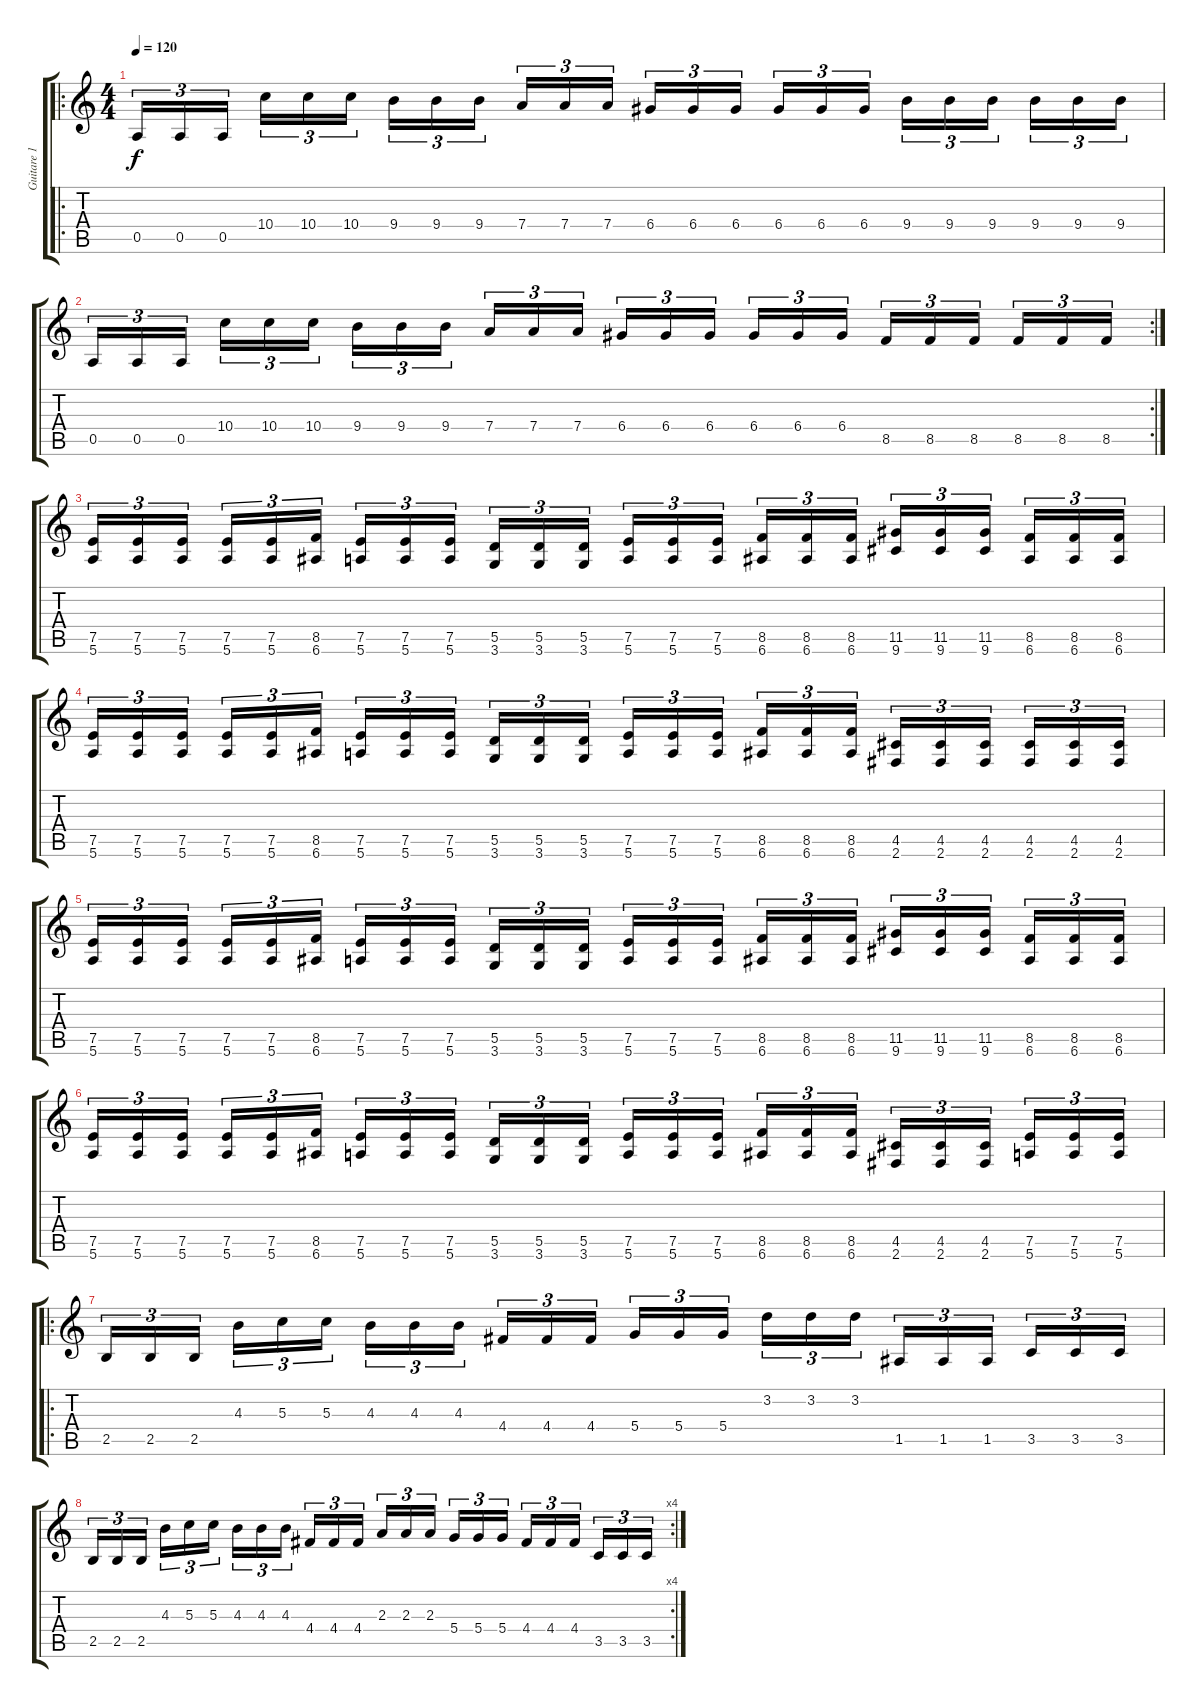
\track ("Guitare 1" "Guitare 1") {instrument distortionguitar}
\staff {score tabs}
\tuning (E4 B3 G3 D3 A2 E2) {hide}
\ro
\ts (4 4)
\tempo 120
\clef g2
\ks c
0.5.16{tu (3 2) dy f} 0.5.16{tu (3 2)} 0.5.16{tu (3 2) beam splitsecondary} 10.4.16{tu (3 2)} 10.4.16{tu (3 2)} 10.4.16{tu (3 2)} 9.4.16{tu (3 2)} 9.4.16{tu (3 2)} 9.4.16{tu (3 2) beam splitsecondary} 7.4.16{tu (3 2)} 7.4.16{tu (3 2)} 7.4.16{tu (3 2)} 6.4.16{tu (3 2)} 6.4.16{tu (3 2)} 6.4.16{tu (3 2) beam splitsecondary} 6.4.16{tu (3 2)} 6.4.16{tu (3 2)} 6.4.16{tu (3 2)} 9.4.16{tu (3 2)} 9.4.16{tu (3 2)} 9.4.16{tu (3 2) beam splitsecondary} 9.4.16{tu (3 2)} 9.4.16{tu (3 2)} 9.4.16{tu (3 2)} |
\rc 2
0.5.16{tu (3 2)} 0.5.16{tu (3 2)} 0.5.16{tu (3 2) beam splitsecondary} 10.4.16{tu (3 2)} 10.4.16{tu (3 2)} 10.4.16{tu (3 2)} 9.4.16{tu (3 2)} 9.4.16{tu (3 2)} 9.4.16{tu (3 2) beam splitsecondary} 7.4.16{tu (3 2)} 7.4.16{tu (3 2)} 7.4.16{tu (3 2)} 6.4.16{tu (3 2)} 6.4.16{tu (3 2)} 6.4.16{tu (3 2) beam splitsecondary} 6.4.16{tu (3 2)} 6.4.16{tu (3 2)} 6.4.16{tu (3 2)} 8.5.16{tu (3 2)} 8.5.16{tu (3 2)} 8.5.16{tu (3 2) beam splitsecondary} 8.5.16{tu (3 2)} 8.5.16{tu (3 2)} 8.5.16{tu (3 2)} |
(7.5 5.6).16{tu (3 2)} (7.5 5.6).16{tu (3 2)} (7.5 5.6).16{tu (3 2) beam splitsecondary} (7.5 5.6).16{tu (3 2)} (7.5 5.6).16{tu (3 2)} (8.5 6.6).16{tu (3 2)} (7.5 5.6).16{tu (3 2)} (7.5 5.6).16{tu (3 2)} (7.5 5.6).16{tu (3 2) beam splitsecondary} (5.5 3.6).16{tu (3 2)} (5.5 3.6).16{tu (3 2)} (5.5 3.6).16{tu (3 2)} (7.5 5.6).16{tu (3 2)} (7.5 5.6).16{tu (3 2)} (7.5 5.6).16{tu (3 2) beam splitsecondary} (8.5 6.6).16{tu (3 2)} (8.5 6.6).16{tu (3 2)} (8.5 6.6).16{tu (3 2)} (11.5 9.6).16{tu (3 2)} (11.5 9.6).16{tu (3 2)} (11.5 9.6).16{tu (3 2) beam splitsecondary} (8.5 6.6).16{tu (3 2)} (8.5 6.6).16{tu (3 2)} (8.5 6.6).16{tu (3 2)} |
(7.5 5.6).16{tu (3 2)} (7.5 5.6).16{tu (3 2)} (7.5 5.6).16{tu (3 2) beam splitsecondary} (7.5 5.6).16{tu (3 2)} (7.5 5.6).16{tu (3 2)} (8.5 6.6).16{tu (3 2)} (7.5 5.6).16{tu (3 2)} (7.5 5.6).16{tu (3 2)} (7.5 5.6).16{tu (3 2) beam splitsecondary} (5.5 3.6).16{tu (3 2)} (5.5 3.6).16{tu (3 2)} (5.5 3.6).16{tu (3 2)} (7.5 5.6).16{tu (3 2)} (7.5 5.6).16{tu (3 2)} (7.5 5.6).16{tu (3 2) beam splitsecondary} (8.5 6.6).16{tu (3 2)} (8.5 6.6).16{tu (3 2)} (8.5 6.6).16{tu (3 2)} (4.5 2.6).16{tu (3 2)} (4.5 2.6).16{tu (3 2)} (4.5 2.6).16{tu (3 2) beam splitsecondary} (4.5 2.6).16{tu (3 2)} (4.5 2.6).16{tu (3 2)} (4.5 2.6).16{tu (3 2)} |
(7.5 5.6).16{tu (3 2)} (7.5 5.6).16{tu (3 2)} (7.5 5.6).16{tu (3 2) beam splitsecondary} (7.5 5.6).16{tu (3 2)} (7.5 5.6).16{tu (3 2)} (8.5 6.6).16{tu (3 2)} (7.5 5.6).16{tu (3 2)} (7.5 5.6).16{tu (3 2)} (7.5 5.6).16{tu (3 2) beam splitsecondary} (5.5 3.6).16{tu (3 2)} (5.5 3.6).16{tu (3 2)} (5.5 3.6).16{tu (3 2)} (7.5 5.6).16{tu (3 2)} (7.5 5.6).16{tu (3 2)} (7.5 5.6).16{tu (3 2) beam splitsecondary} (8.5 6.6).16{tu (3 2)} (8.5 6.6).16{tu (3 2)} (8.5 6.6).16{tu (3 2)} (11.5 9.6).16{tu (3 2)} (11.5 9.6).16{tu (3 2)} (11.5 9.6).16{tu (3 2) beam splitsecondary} (8.5 6.6).16{tu (3 2)} (8.5 6.6).16{tu (3 2)} (8.5 6.6).16{tu (3 2)} |
(7.5 5.6).16{tu (3 2)} (7.5 5.6).16{tu (3 2)} (7.5 5.6).16{tu (3 2) beam splitsecondary} (7.5 5.6).16{tu (3 2)} (7.5 5.6).16{tu (3 2)} (8.5 6.6).16{tu (3 2)} (7.5 5.6).16{tu (3 2)} (7.5 5.6).16{tu (3 2)} (7.5 5.6).16{tu (3 2) beam splitsecondary} (5.5 3.6).16{tu (3 2)} (5.5 3.6).16{tu (3 2)} (5.5 3.6).16{tu (3 2)} (7.5 5.6).16{tu (3 2)} (7.5 5.6).16{tu (3 2)} (7.5 5.6).16{tu (3 2) beam splitsecondary} (8.5 6.6).16{tu (3 2)} (8.5 6.6).16{tu (3 2)} (8.5 6.6).16{tu (3 2)} (4.5 2.6).16{tu (3 2)} (4.5 2.6).16{tu (3 2)} (4.5 2.6).16{tu (3 2) beam splitsecondary} (7.5 5.6).16{tu (3 2)} (7.5 5.6).16{tu (3 2)} (7.5 5.6).16{tu (3 2)} |
\ro
2.5.16{tu (3 2)} 2.5.16{tu (3 2)} 2.5.16{tu (3 2) beam splitsecondary} 4.3.16{tu (3 2)} 5.3.16{tu (3 2)} 5.3.16{tu (3 2)} 4.3.16{tu (3 2)} 4.3.16{tu (3 2)} 4.3.16{tu (3 2) beam splitsecondary} 4.4.16{tu (3 2)} 4.4.16{tu (3 2)} 4.4.16{tu (3 2)} 5.4.16{tu (3 2)} 5.4.16{tu (3 2)} 5.4.16{tu (3 2) beam splitsecondary} 3.2.16{tu (3 2)} 3.2.16{tu (3 2)} 3.2.16{tu (3 2)} 1.5.16{tu (3 2)} 1.5.16{tu (3 2)} 1.5.16{tu (3 2) beam splitsecondary} 3.5.16{tu (3 2)} 3.5.16{tu (3 2)} 3.5.16{tu (3 2)} |
\rc 4
2.5.16{tu (3 2)} 2.5.16{tu (3 2)} 2.5.16{tu (3 2) beam splitsecondary} 4.3.16{tu (3 2)} 5.3.16{tu (3 2)} 5.3.16{tu (3 2)} 4.3.16{tu (3 2)} 4.3.16{tu (3 2)} 4.3.16{tu (3 2) beam splitsecondary} 4.4.16{tu (3 2)} 4.4.16{tu (3 2)} 4.4.16{tu (3 2)} 2.3.16{tu (3 2)} 2.3.16{tu (3 2)} 2.3.16{tu (3 2) beam splitsecondary} 5.4.16{tu (3 2)} 5.4.16{tu (3 2)} 5.4.16{tu (3 2)} 4.4.16{tu (3 2)} 4.4.16{tu (3 2)} 4.4.16{tu (3 2) beam splitsecondary} 3.5.16{tu (3 2)} 3.5.16{tu (3 2)} 3.5.16{tu (3 2)}
